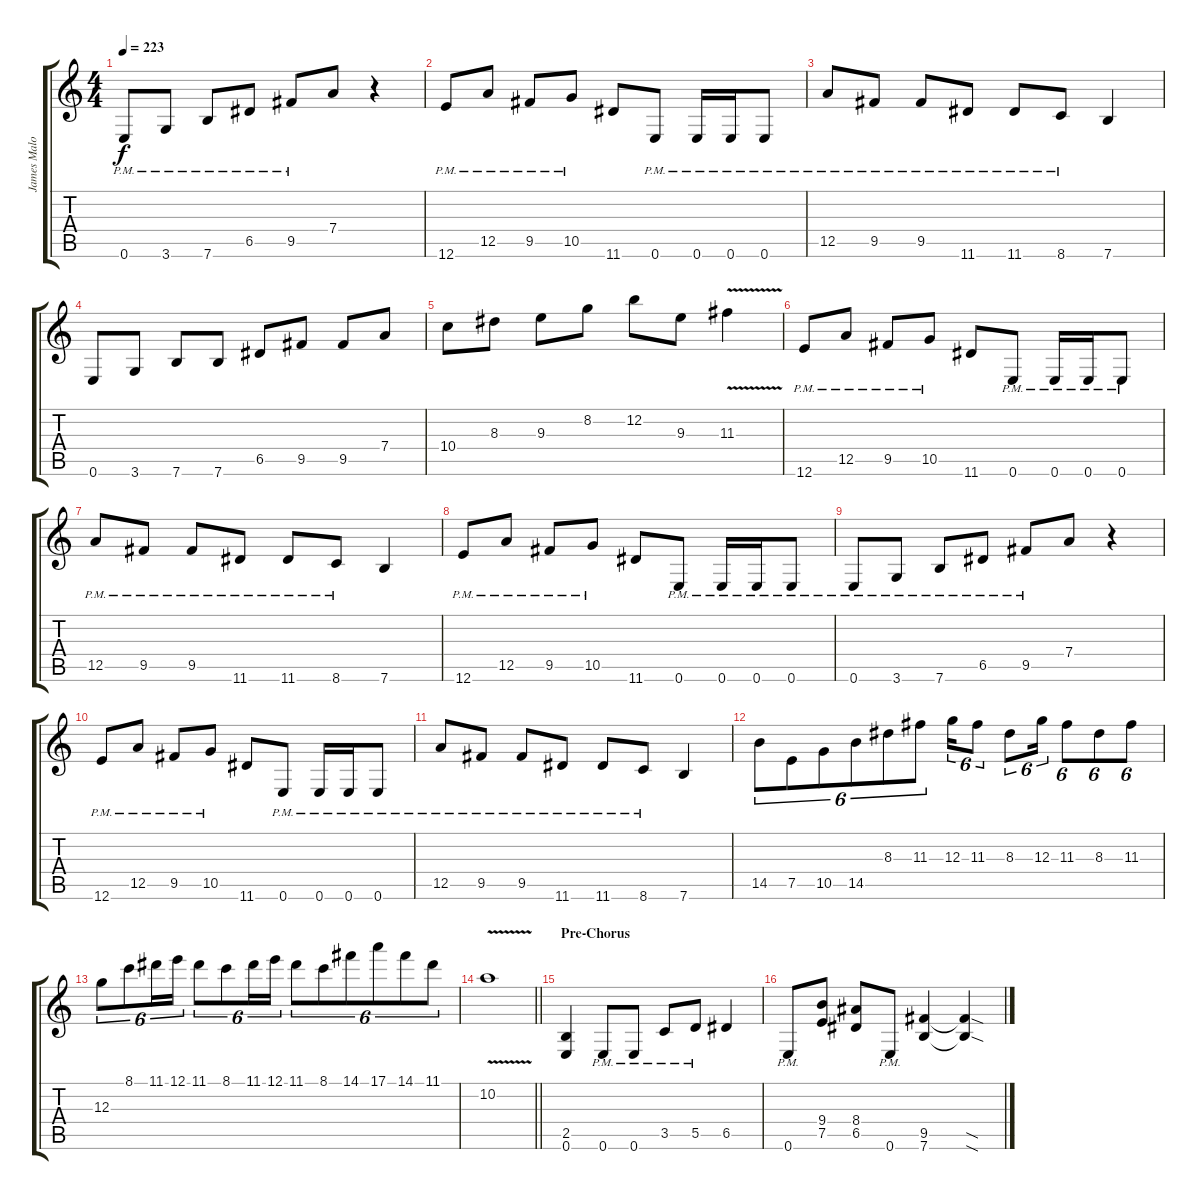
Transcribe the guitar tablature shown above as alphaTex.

\track ("James Malone Rhythm" "James Malo") {instrument distortionguitar}
\staff {score tabs}
\tuning (E4 B3 G3 D3 A2 E2) {hide}
\ts (4 4)
\tempo 223
\clef g2
\ks c
0.6{pm}.8{dy f} 3.6{pm}.8 7.6{pm}.8 6.5{pm}.8 9.5{pm}.8 7.4.8 r.4 |
12.6{pm}.8 12.5{pm}.8 9.5{pm}.8 10.5{pm}.8 11.6.8 0.6{pm}.8 0.6{pm}.16 0.6{pm}.16 0.6{pm}.8 |
12.5{pm}.8 9.5{pm}.8 9.5{pm}.8 11.6{pm}.8 11.6{pm}.8 8.6{pm}.8 7.6.4 |
0.6.8 3.6.8 7.6.8 7.6.8 6.5.8 9.5.8 9.5.8 7.4.8 |
10.4.8 8.3.8 9.3.8 8.2.8 12.2.8 9.3.8 11.3{v}.4 |
12.6{pm}.8 12.5{pm}.8 9.5{pm}.8 10.5{pm}.8 11.6.8 0.6{pm}.8 0.6{pm}.16 0.6{pm}.16 0.6{pm}.8 |
12.5{pm}.8 9.5{pm}.8 9.5{pm}.8 11.6{pm}.8 11.6{pm}.8 8.6{pm}.8 7.6.4 |
12.6{pm}.8 12.5{pm}.8 9.5{pm}.8 10.5{pm}.8 11.6.8 0.6{pm}.8 0.6{pm}.16 0.6{pm}.16 0.6{pm}.8 |
0.6{pm}.8 3.6{pm}.8 7.6{pm}.8 6.5{pm}.8 9.5{pm}.8 7.4.8 r.4 |
12.6{pm}.8 12.5{pm}.8 9.5{pm}.8 10.5{pm}.8 11.6.8 0.6{pm}.8 0.6{pm}.16 0.6{pm}.16 0.6{pm}.8 |
12.5{pm}.8 9.5{pm}.8 9.5{pm}.8 11.6{pm}.8 11.6{pm}.8 8.6{pm}.8 7.6.4 |
14.5.8{tu (6 4)} 7.5.8{tu (6 4)} 10.5.8{tu (6 4)} 14.5.8{tu (6 4)} 8.3.8{tu (6 4)} 11.3.8{tu (6 4)} 12.3.16{tu (6 4)} 11.3.8{tu (6 4)} 8.3.8{tu (6 4)} 12.3.16{tu (6 4)} 11.3.8{tu (6 4)} 8.3.8{tu (6 4)} 11.3.8{tu (6 4)} |
12.3.8{tu (6 4)} 8.1.8{tu (6 4)} 11.1.16{tu (6 4)} 12.1.16{tu (6 4)} 11.1.8{tu (6 4)} 8.1.8{tu (6 4)} 11.1.16{tu (6 4)} 12.1.16{tu (6 4)} 11.1.8{tu (6 4)} 8.1.8{tu (6 4)} 14.1.8{tu (6 4)} 17.1.8{tu (6 4)} 14.1.8{tu (6 4)} 11.1.8{tu (6 4)} |
\barLineRight lightlight
10.2{v}.1 |
\section ("" "Pre-Chorus")
(2.5 0.6).4 0.6{pm}.8 0.6{pm}.8 3.5{pm}.8 5.5{pm}.8 6.5.4 |
0.6{pm}.8 (9.4 7.5).8 (8.4 6.5).8 0.6{pm}.8 (9.5 7.6).4 (9.5{sod t} 7.6{sod t}).4
